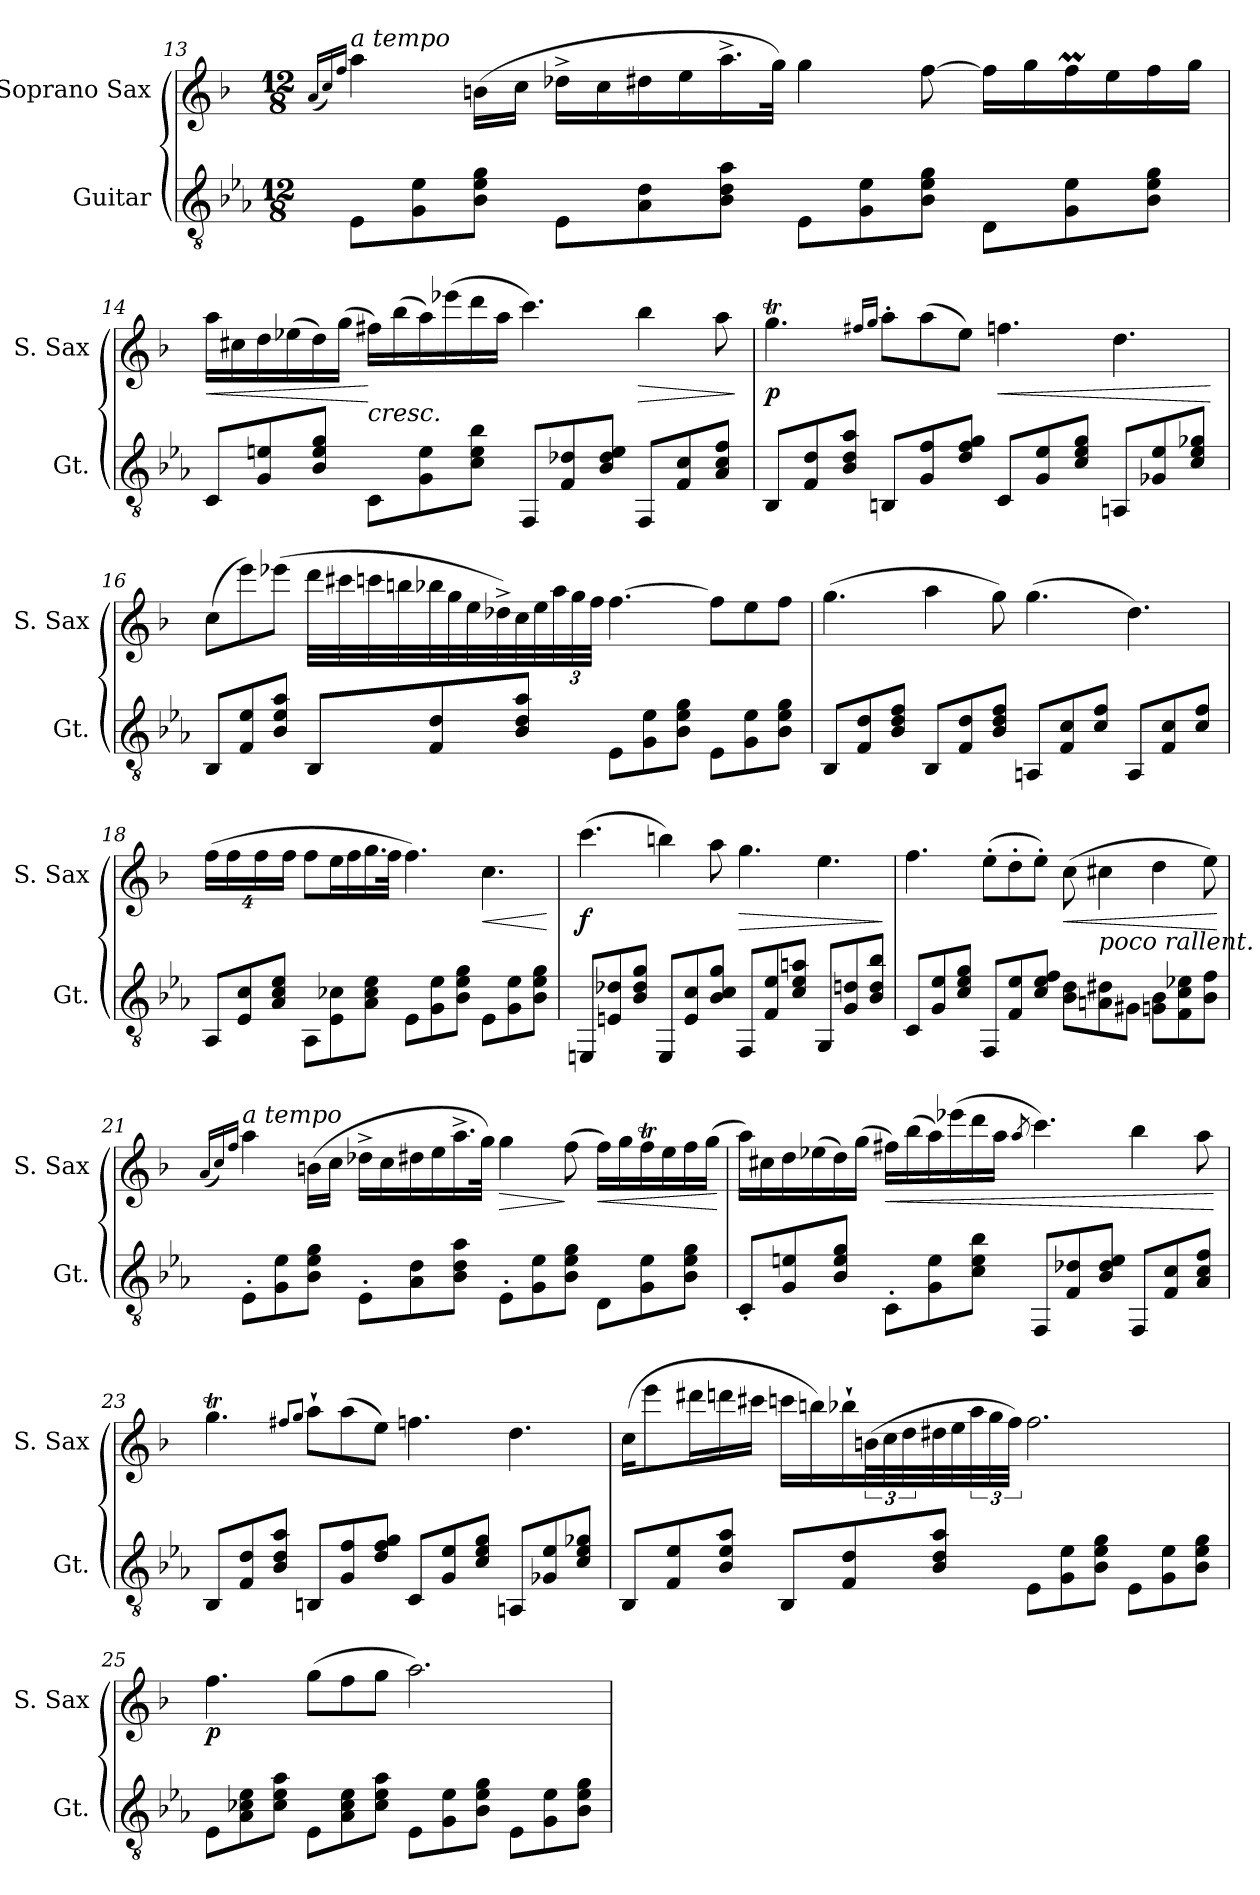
**kern	**kern	**dynam
*part2	*part1	*part1
*staff2	*staff1	*staff1
*I"Guitar	*I"Soprano Sax	*
*I'Gt.	*I'S. Sax	*
!!LO:LB:g=z
*clefGv2	*clefG2	*
*	*ITrd1c2	*
*k[b-e-a-]	*k[b-e-a-]	*
*M12/8	*M12/8	*
=13	=13	=13
.	(<16qg/LL	.
.	16qb-/)	.
.	16qee-/JJ	.
!	!LO:TX:a:i:t=a tempo	!
!	!	!LO:DY:b
!	!	!LO:DY:n=1:b
8E-\L	4gg\	fp other-dynamics
8G\ 8e-\	.	.
8B-\ 8e-\ 8g\J	(>16an\LL	.
.	16b-\JJ	.
8E-\L	16cc-X^\LL	.
.	16b-\	.
8A-\ 8d\	16cc#X\	.
.	16dd\	.
8B-\ 8d\ 8a-\J	16.gg^\	.
.	32ff\JJk)	.
8E-\L	4ff\	.
8G\ 8e-\	.	.
8B-\ 8e-\ 8g\J	[8ee-\	.
8D\L	16ee-\LL]	.
.	16ff\	.
8G\ 8e-\	16ee-M\	.
.	16dd\	.
8B-\ 8e-\ 8g\J	16ee-\	.
.	16ff\JJ	.
!!LO:LB:g=z
=14	=14	=14
!	!	!LO:HP:b
8C/L	16gg\LL	<
.	16bn\	.
8G/ 8en/	16cc\	.
.	(>16dd-X\	.
8B-/ 8e/ 8g/J	16cc\)	.
.	(>16ff\JJ	.
!	!LO:TX:b:i:t=cresc.	!
8C\L	16een\LL)	[
.	(>16aa-\	.
8G\ 8e\	16gg\)	.
.	(>16ddd-X\	.
8c\ 8e\ 8b-\J	16ccc\	.
.	16gg\JJ	.
8FF/L	4.bb-\)	.
8F/ 8d-X/	.	.
8B-/ 8d-/ 8e/J	.	.
!	!	!LO:HP:b
8FF/L	4aa-\	>
8F/ 8c/	.	.
8A-/ 8c/ 8f/J	8gg\	.
.	.	]
=15	=15	=15
!	!	!LO:DY:b
8BB-/L	4.ffT\	p
8F/ 8d/	.	.
8B-/ 8d/ 8a-/J	.	.
.	16qeen/LL	.
.	16qff/JJ	.
8BBn/L	8gg'\L	.
8G/ 8f/	(>8gg\	.
8d/ 8f/ 8g/J	8dd\J)	.
!	!	!LO:HP:b
8C/L	4.ee-X\	<
8G/ 8e-/	.	.
8c/ 8e-/ 8g/J	.	.
8AAn/L	4.cc\	.
8G-X/ 8e-/	.	.
8c/ 8e-/ 8g-X/J	.	.
.	.	[
!!LO:LB:g=z
=16	=16	=16
8BB-/L	(>8b-\L	.
8F/ 8e-/	8ddd\)	.
8B-/ 8e-/ 8a-/J	(>8ddd-X\J	.
8BB-/L	32ccc\LLL	.
.	32bbn\	.
.	32bb-X\	.
.	32aan\	.
8F/ 8d/	32aa-X\	.
.	32ff\	.
.	32dd\	.
.	32cc-X^\)	.
8B-/ 8d/ 8a-/J	32b-\	.
.	32dd\	.
*	*Xbrackettup	*
.	48gg\	.
.	48ff\	.
.	48ee-\JJJ	.
8E-\L	[4.ee-\	.
8G\ 8e-\	.	.
8B-\ 8e-\ 8g\J	.	.
8E-\L	8ee-\L]	.
8G\ 8e-\	8dd\	.
8B-\ 8e-\ 8g\J	8ee-\J	.
!!LO:LB:g=z
=17	=17	=17
8BB-/L	(>4.ff\	.
8F/ 8d/	.	.
8B-/ 8d/ 8f/J	.	.
8BB-/L	4gg\	.
8F/ 8d/	.	.
8B-/ 8d/ 8f/J	8ff\)	.
8AAn/L	(>4.ff\	.
8F/ 8c/	.	.
8c/ 8f/J	.	.
8AA/L	4.cc\)	.
8F/ 8c/	.	.
8c/ 8f/J	.	.
!!LO:PB:g=z
=18	=18	=18
8AA-/L	(>32%3ee-\L	.
.	32%3ee-\	.
8E-/ 8c/	.	.
.	32%3ee-\	.
8A-/ 8c/ 8e-/J	.	.
.	32%3ee-\J	.
8AA-\L	8ee-\L	.
8E-\ 8c-X\	16dd\L	.
.	16ee-\	.
8A-\ 8c-\ 8e-\J	16.ff\	.
.	32ee-\JJk	.
8E-\L	4.ee-\)	.
8G\ 8e-\	.	.
8B-\ 8e-\ 8g\J	.	.
!	!	!LO:HP:b
8E-\L	4.b-\	<
8G\ 8e-\	.	.
8B-\ 8e-\ 8g\J	.	.
.	.	[
=19	=19	=19
!	!	!LO:DY:b
8EEn/L	(>4.bb-\	f
8En/ 8d-X/	.	.
8B-/ 8d-/ 8g/J	.	.
8EE/L	4aan\)	.
8E/ 8c/	.	.
8B-/ 8c/ 8g/J	8gg\	.
!	!	!LO:HP:b
8FF/L	4.ff\	>
8F/ 8e-/	.	.
8c/ 8e-/ 8an/J	.	.
8GG/L	4.dd\	.
8G/ 8dn/	.	.
8B-/ 8d/ 8b-/J	.	.
.	.	]
!!LO:LB:g=z
=20	=20	=20
8C/L	4.ee-\	.
8G/ 8e-/	.	.
8c/ 8e-/ 8g/J	.	.
8FF/L	(>8dd'\L	.
8F/ 8e-/	8cc'\	.
8c/ 8e-/ 8f/J	8dd'\J)	.
!	!	!LO:HP:b
8B-\ 8d\L	(>8b-\	<
!	!LO:TX:b:i:t=poco rallent.	!
8An\ 8d#X\	4bn\	.
8G#X\J	.	.
8Gn\ 8B-\L	4cc\	.
8F\ 8c\ 8e-X\	.	.
8B-\ 8f\J	8dd\)	.
.	.	[
=21	=21	=21
.	(<16qg/LL	.
.	16qb-/)	.
.	16qee-/JJ	.
!	!LO:TX:a:i:t=a tempo	!
!	!	!LO:DY:b
!	!	!LO:DY:n=1:b
8E-'\L	4gg\	fp other-dynamics
8G\ 8e-\	.	.
8B-\ 8e-\ 8g\J	(>16an\LL	.
.	16b-\JJ	.
8E-'\L	16cc-X^\LL	.
.	16b-\	.
8A-\ 8d\	16cc#X\	.
.	16dd\	.
8B-\ 8d\ 8a-\J	16.gg^\	.
.	32ff\JJk)	.
!	!	!LO:HP:b
8E-'\L	4ff\	>
8G\ 8e-\	.	.
8B-\ 8e-\ 8g\J	(>8ee-\	]
!	!	!LO:HP:b
8D\L	16ee-\LL)	<
.	16ff\	.
8G\ 8e-\	16ee-T\	.
.	16dd\	.
8B-\ 8e-\ 8g\J	16ee-\	.
.	(>16ff\JJ	.
.	.	[
!!LO:LB:g=z
=22	=22	=22
8C'/L	16gg\LL)	.
.	16bn\	.
8G/ 8en/	16cc\	.
.	(>16dd-X\	.
8B-/ 8e/ 8g/J	16cc\)	.
.	(>16ff\JJ	.
!	!	!LO:HP:b
8C'\L	16een\LL)	<
.	(>16aa-\	.
8G\ 8e\	16gg\)	.
.	(>16ddd-X\	.
8c\ 8e\ 8b-\J	16ccc\	.
.	16gg\JJ	.
.	8qgg/	.
8FF/L	4.bb-\)	.
8F/ 8d-X/	.	.
8B-/ 8d-/ 8e/J	.	.
8FF/L	4aa-\	.
8F/ 8c/	.	.
8A-/ 8c/ 8f/J	8gg\	.
.	.	[
=23	=23	=23
8BB-/L	4.ffT\	.
8F/ 8d/	.	.
8B-/ 8d/ 8a-/J	.	.
.	8qeen/L	.
.	8qff/J	.
8BBn/L	8gg`\L	.
8G/ 8f/	(>8gg\	.
8d/ 8f/ 8g/J	8dd\J)	.
8C/L	4.ee-X\	.
8G/ 8e-/	.	.
8c/ 8e-/ 8g/J	.	.
8AAn/L	4.cc\	.
8G-X/ 8e-/	.	.
8c/ 8e-/ 8g-X/J	.	.
!!LO:LB:g=z
=24	=24	=24
8BB-/L	(>16b-\KL	.
.	8ddd\	.
8F/ 8e-/	.	.
.	16ccc#X\L	.
8B-/ 8e-/ 8a-/J	16cccn\	.
.	16bbn\JJ	.
8BB-/L	16bb-X\LL	.
.	16aan\)	.
8F/ 8d/	16aa-X`\	.
*	*brackettup	*
.	(>48an\L	.
.	48b-\	.
.	48cc\	.
8B-/ 8d/ 8a-/J	32cc#X\	.
.	32dd\	.
.	48gg\	.
.	48ff\	.
.	48ee-\JJJ)	.
8E-\L	2.ee-\	.
8G\ 8e-\	.	.
8B-\ 8e-\ 8g\J	.	.
8E-\L	.	.
8G\ 8e-\	.	.
8B-\ 8e-\ 8g\J	.	.
=25	=25	=25
!	!	!LO:DY:b
8E-\L	4.ee-\	p
8A-\ 8c-X\ 8e-\	.	.
8c-\ 8e-\ 8a-\J	.	.
8E-\L	(>8ff\L	.
8A-\ 8c-\ 8e-\	8ee-\	.
8c-\ 8e-\ 8a-\J	8ff\J	.
8E-\L	2.gg\)	.
8G\ 8e-\	.	.
8B-\ 8e-\ 8g\J	.	.
8E-\L	.	.
8G\ 8e-\	.	.
8B-\ 8e-\ 8g\J	.	.
=	=	=
*-	*-	*-
